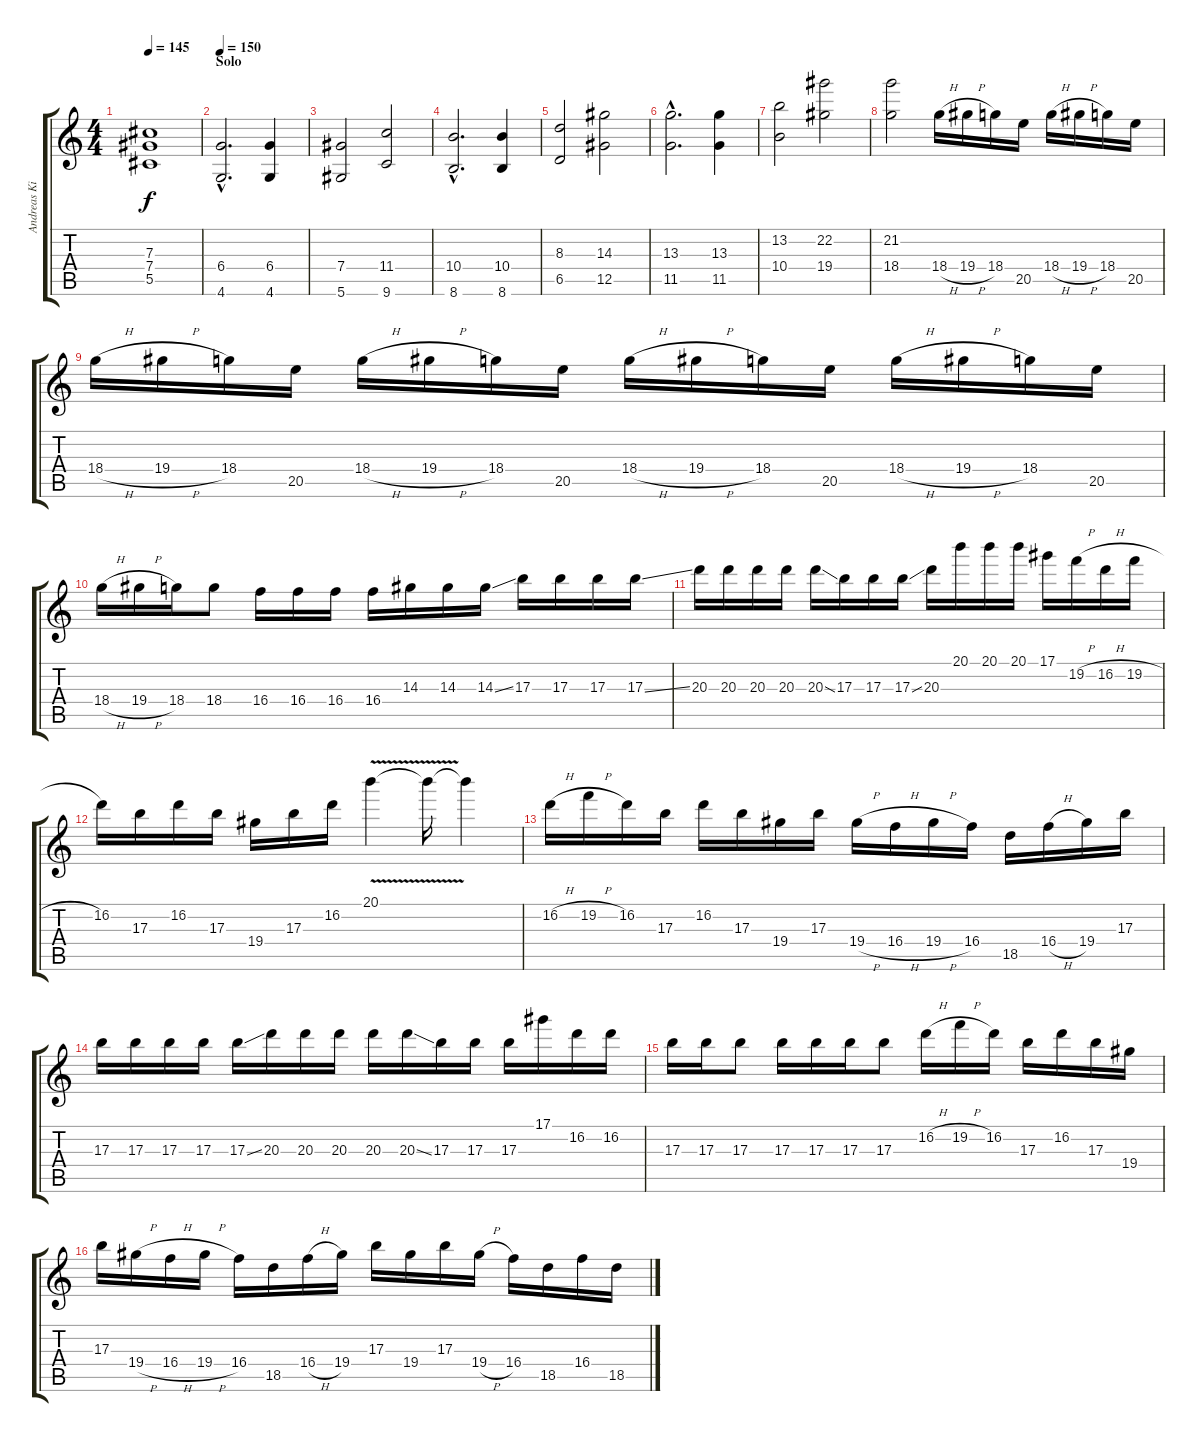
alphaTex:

\track ("Andreas Kisser - Guitar" "Andreas Ki") {instrument distortionguitar}
\staff {score tabs}
\tuning (Eb4 Bb3 Gb3 Db3 Ab2 Eb2) {hide}
\ts (4 4)
\tempo 145
\clef g2
\ks c
(7.3{t} 7.4{t} 5.5{t}).1{dy f} |
\section ("" "Solo")
\tempo 150
(6.4{hac} 4.6{hac}).2{d volume 12 balance 14 instrument distortionguitar} (6.4 4.6).4 |
(7.4 5.6).2 (11.4 9.6).2 |
(10.4{hac} 8.6{hac}).2{d} (10.4 8.6).4 |
(8.3 6.5).2 (14.3 12.5).2 |
(13.3{hac} 11.5{hac}).2{d} (13.3 11.5).4 |
(13.2 10.4).2 (22.2 19.4).2 |
(21.2 18.4).2 18.4{h}.16 19.4{h}.16 18.4.16 20.5.16 18.4{h}.16 19.4{h}.16 18.4.16 20.5.16 |
18.4{h}.16 19.4{h}.16 18.4.16 20.5.16 18.4{h}.16 19.4{h}.16 18.4.16 20.5.16 18.4{h}.16 19.4{h}.16 18.4.16 20.5.16 18.4{h}.16 19.4{h}.16 18.4.16 20.5.16 |
18.4{h}.16 19.4{h}.16 18.4.16 18.4.8 16.4.16 16.4.16 16.4.16 16.4.16 14.3.16 14.3.16 14.3{ss}.16 17.3.16 17.3.16 17.3.16 17.3{ss}.16 |
20.3.16 20.3.16 20.3.16 20.3.16 20.3{ss}.16 17.3.16 17.3.16 17.3{ss}.16 20.3.16 20.1.16 20.1.16 20.1.16 17.1.16 19.2{h}.16 16.2{h}.16 19.2{h}.16 |
16.2.16 17.3.16 16.2.16 17.3.16 19.4.16 17.3.16 16.2.16 20.1{v}.4 20.1{t}.16 20.1{t}.4 |
16.2{h}.16 19.2{h}.16 16.2.16 17.3.16 16.2.16 17.3.16 19.4.16 17.3.16 19.4{h}.16 16.4{h}.16 19.4{h}.16 16.4.16 18.5.16 16.4{h}.16 19.4.16 17.3.16 |
17.3.16 17.3.16 17.3.16 17.3.16 17.3{ss}.16 20.3.16 20.3.16 20.3.16 20.3.16 20.3{ss}.16 17.3.16 17.3.16 17.3.16 17.1.16 16.2.16 16.2.16 |
17.3.16 17.3.16 17.3.8 17.3.16 17.3.16 17.3.16 17.3.8 16.2{h}.16 19.2{h}.16 16.2.16 17.3.16 16.2.16 17.3.16 19.4.16 |
17.3.16 19.4{h}.16 16.4{h}.16 19.4{h}.16 16.4.16 18.5.16 16.4{h}.16 19.4.16 17.3.16 19.4.16 17.3.16 19.4{h}.16 16.4.16 18.5.16 16.4.16 18.5.16
